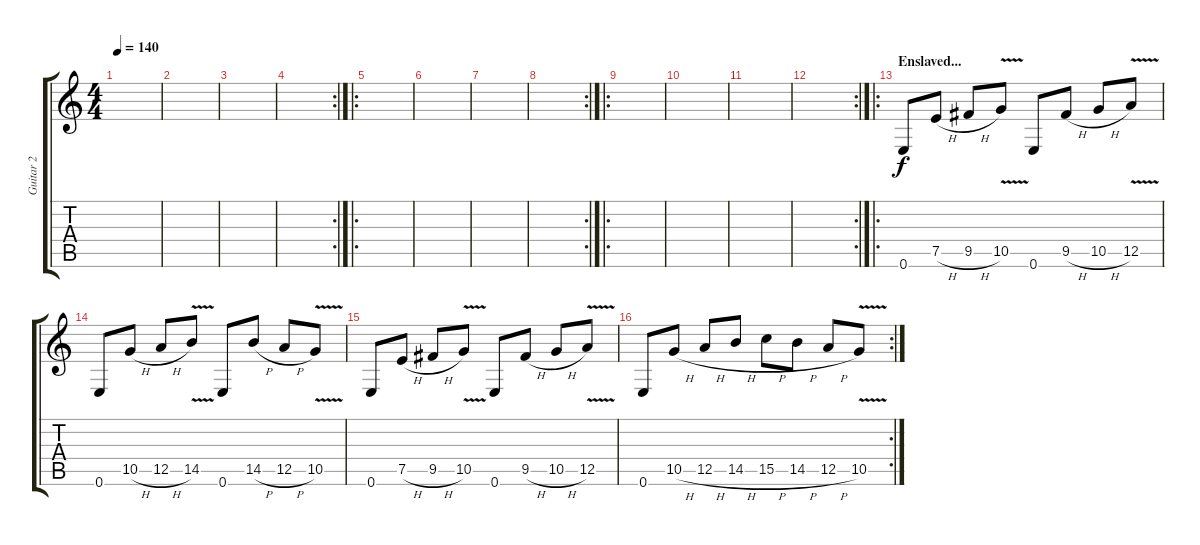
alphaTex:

\track ("Guitar 2" "Guitar 2") {instrument distortionguitar}
\staff {score tabs}
\tuning (E4 B3 G3 D3 A2 E2) {hide}
\ts (4 4)
\tempo 140
\clef g2
\ks c
|
|
|
\rc 2
|
\ro
|
|
|
\rc 2
|
\ro
|
|
|
\rc 2
|
\ro
\section ("" "Enslaved...")
0.6.8 7.5{h}.8 9.5{h}.8 10.5{v}.8 0.6.8 9.5{h}.8 10.5{h}.8 12.5{v}.8 |
0.6.8 10.5{h}.8 12.5{h}.8 14.5{v}.8 0.6.8 14.5{h}.8 12.5{h}.8 10.5{v}.8 |
0.6.8 7.5{h}.8 9.5{h}.8 10.5{v}.8 0.6.8 9.5{h}.8 10.5{h}.8 12.5{v}.8 |
\rc 2
0.6.8 10.5{h}.8 12.5{h}.8 14.5{h}.8 15.5{h}.8 14.5{h}.8 12.5{h}.8 10.5{v}.8
